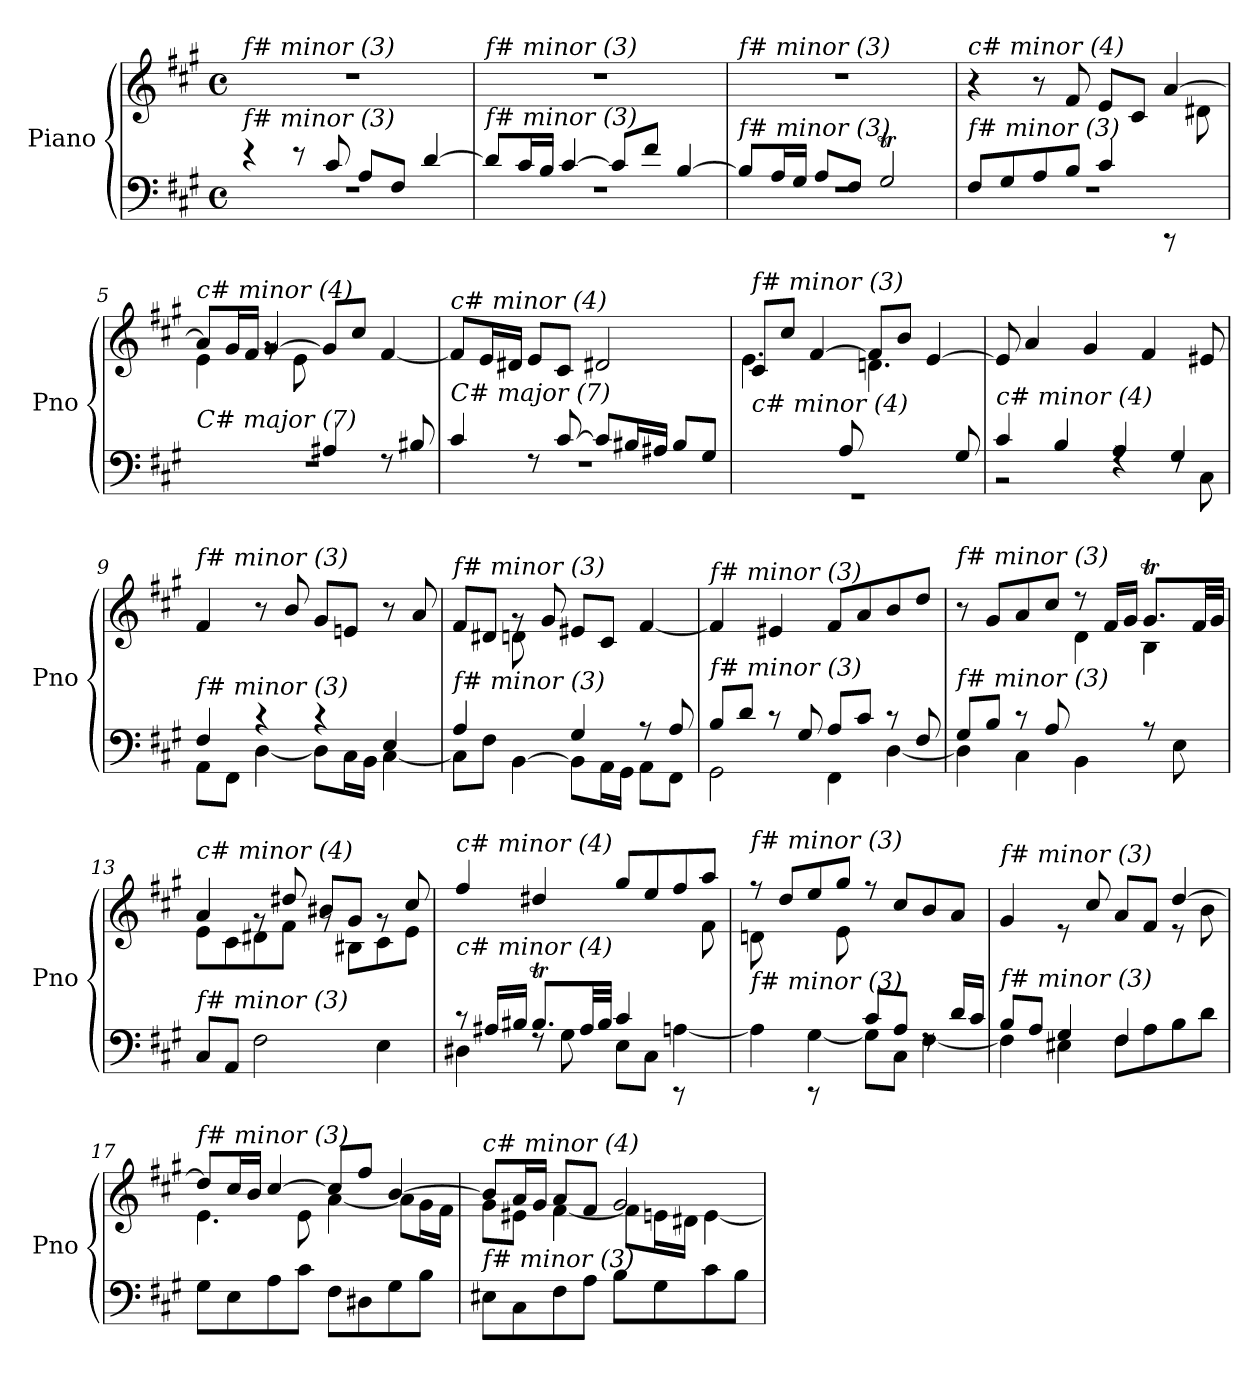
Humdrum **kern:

**kern	**kern
*part1	*part1
*staff2	*staff1
*I"Piano	*
*I'Pno	*
*clefF4	*clefG2
*k[f#c#g#]	*k[f#c#g#]
*M4/4	*M4/4
*met(c)	*met(c)
=1	=1
*^	*
!	!	!LO:TX:i:t=f# minor (3)
!LO:TX:i:t=f# minor (3)	!	!
4r	1rF	1r
8r	.	.
8c#/	.	.
8A/L	.	.
8F#/J	.	.
[4d/	.	.
=2	=2	=2
!	!	!LO:TX:i:t=f# minor (3)
!LO:TX:i:t=f# minor (3)	!	!
8d/L]	1rF	1r
16c#/L	.	.
16B/JJ	.	.
[4c#/	.	.
8c#/L]	.	.
8f#/J	.	.
[4B/	.	.
=3	=3	=3
!	!	!LO:TX:i:t=f# minor (3)
!LO:TX:i:t=f# minor (3)	!	!
8B/L]	1rF	1r
16A/L	.	.
16G#/JJ	.	.
8A/L	.	.
8F#/J	.	.
2G#t/	.	.
=4	=4	=4
*	*	*^
!	!	!LO:TX:i:t=c# minor (4)	!
!LO:TX:i:t=f# minor (3)	!	!	!
8F#/L	1rF	4r	2..ryy
8G#/	.	.	.
8A/	.	8r	.
8B/J	.	8f#/	.
4c#/	.	8e/L	.
.	.	8c#/J	.
8rCC	.	[4a/	.
8ryy	.	.	8d#X\
=5	=5	=5	=5
*	*^	*	*
!	!	!	!LO:TX:i:t=c# minor (4)	!
!LO:TX:i:t=C# major (7)	!	!	!	!
2ryy	2ryy	1rF	8a/L]	4e\
.	.	.	16g#/L	.
.	.	.	16f#/JJ	.
.	.	.	[4g#/	8rg
.	.	.	.	8e\
2ryy	4A#X/	.	8g#/L]	2ryy
.	.	.	8cc#/J	.
.	8rF	.	[4f#/	.
.	8B#X/	.	.	.
*	*v	*v	*	*
*	*	*v	*v
!!LO:LB:g=z
=6	=6	=6
!	!	!LO:TX:i:t=c# minor (4)
!LO:TX:i:t=C# major (7)	!	!
4c#/	1rF	8f#/L]
.	.	16e/L
.	.	16d#X/JJ
8rF	.	8e/L
[8c#/	.	8c#/J
8c#/L]	.	2d#X/
16B#X/L	.	.
16A#X/JJ	.	.
8B#/L	.	.
8G#/J	.	.
=7	=7	=7
*	*	*^
!	!	!LO:TX:i:t=f# minor (3)	!
!LO:TX:i:t=c# minor (4)	!	!	!
4.ryy	1rGG	8c#/L	4.e\
.	.	8cc#/J	.
.	.	[4f#/	.
8A/	.	.	8ryy
4.ryy	.	8f#/L]	4.dn\
.	.	8b/J	.
.	.	[4e/	.
8G#/	.	.	8ryy
=8	=8	=8	=8
!	!	!LO:TX:i:t=f# minor (3)	!
!LO:TX:i:t=c# minor (4)	!	!	!
*	*	*v	*v
4c#/	2r	8e/]
.	.	4a/
4B/	.	.
.	.	4g#/
4A/	4rF	.
.	.	4f#/
4G#/	8rF	.
.	8C#\	8e#X/
=9	=9	=9
!	!	!LO:TX:i:t=f# minor (3)
!LO:TX:i:t=f# minor (3)	!	!
4F#/	8AA\L	4f#/
.	8FF#\J	.
4r	[4D\	8r
.	.	8b/
4r	8D\L]	8g#/L
.	16C#\L	8en/J
.	16BB\JJ	.
4E/	[4C#\	8r
.	.	8a/
!!LO:LB:g=z
=10	=10	=10
*	*^	*^
!	!	!	!LO:TX:i:t=f# minor (3)	!
!LO:TX:i:t=f# minor (3)	!	!	!	!
4ryy	4A/	8C#\L]	8f#/L	4ryy
.	.	8F#\J	8d#X/J	.
8ryy	4ryy	[4BB\	8rg	8dn\L
8B/J	.	.	8g#/	8ryy
2ryy	4G#/	8BB\L]	8e#X/L	2ryy
.	.	16AA\L	8c#/J	.
.	.	16GG#\JJ	.	.
.	8r	8AA\L	[4f#/	.
.	8A/	8FF#\J	.	.
*	*	*	*v	*v
=11	=11	=11	=11
!	!	!	!LO:TX:i:t=f# minor (3)
!LO:TX:i:t=f# minor (3)	!	!	!
*	*v	*v	*
8B/L	2GG#\	4f#/]
8d/J	.	.
8r	.	4e#X/
8G#/	.	.
8A/L	4FF#\	8f#/L
8c#/J	.	8a/
8r	[4D\	8b/
8F#/	.	8dd/J
=12	=12	=12
*	*	*^
!	!	!LO:TX:i:t=f# minor (3)	!
!LO:TX:i:t=f# minor (3)	!	!	!
8G#/L	4D\]	8r	2ryy
8B/J	.	8g#/L	.
8r	4C#\	8a/	.
8A/	.	8cc#/J	.
2ryy	4BB\	8rdd	4d\
.	.	16f#/LL	.
.	.	16g#/JJ	.
.	8rA	8.g#t/L	4B\
.	8E\	.	.
.	.	32f#/LL	.
.	.	32g#/JJJ	.
*v	*v	*	*
=13	=13	=13
!	!LO:TX:i:t=c# minor (4)	!
!LO:TX:i:t=f# minor (3)	!	!
8C#/L	4a/	8e\L
8AA/J	.	8c#\
2F#\	8rg	8d#X\
.	8dd#X/	8f#\J
.	8b#X/L	8rg
.	8g#/J	8B#X\L
4E\	8rg	8c#\
.	8cc#/	8e\J
!!LO:LB:g=z	!!
=14	=14	=14
*^	*	*
!	!	!LO:TX:i:t=c# minor (4)	!
!LO:TX:i:t=c# minor (4)	!	!	!
8r	4D#X\	4ff#/	2..ryy
16A#X/LL	.	.	.
16B#X/JJ	.	.	.
8.B#t/L	8rF	4dd#X/	.
.	8G#\	.	.
32A#/LL	.	.	.
32B#/JJJ	.	.	.
4c#/	8E\L	8gg#/L	.
.	8C#\J	8ee/	.
8rCC	[4An\	8ff#/	.
8ryy	.	8aa/J	8f#\
=15	=15	=15	=15
!	!	!LO:TX:i:t=f# minor (3)	!
!LO:TX:i:t=f# minor (3)	!	!	!
8ryy	4A\]	8rff	8dn\L
8B/J	.	8dd/L	4ryy
8rCC	[4G#\	8ee/	.
8ryy	.	8gg#/J	8e\
8c#/L	8G#\L]	8rff	2ryy
8A/J	8C#\J	8cc#/L	.
8rF	[4F#\	8b/	.
16d/LL	.	8a/J	.
16c#/JJ	.	.	.
=16	=16	=16	=16
*	*^	*	*
!	!	!	!LO:TX:i:t=f# minor (3)	!
!LO:TX:i:t=f# minor (3)	!	!	!	!
2.ryy	8B/L	4F#\]	4g#/	2.ryy
.	8A/J	.	.	.
.	4G#/	4E#X\	8re	.
.	.	.	8cc#/	.
.	4F#/	8F#\L	8a/L	.
.	.	8A\	8f#/J	.
4ryy	4ryy	8B\	[4dd/	8r
.	.	8d\J	.	8b\
=17	=17	=17	=17	=17
!	!	!	!LO:TX:i:t=f# minor (3)	!
!LO:TX:i:t=c# minor (4)	!	!	!	!
*v	*v	*v	*	*
8G#\L	8dd/L]	4.e\
8E\	16cc#/L	.
.	16b/JJ	.
8A\	[4cc#/	.
8c#\J	.	8e\
8F#\L	8cc#/L]	[4a\
8D#X\	8ff#/J	.
8G#\	[4b/	8a\L]
8B\J	.	16g#\L
.	.	16f#\JJ
!!LO:LB:g=z	!!
=18	=18	=18
!	!LO:TX:i:t=c# minor (4)	!
!LO:TX:i:t=f# minor (3)	!	!
8E#X\L	8b/L]	8g#\L
8C#\	16a/L	8e#X\J
.	16g#/JJ	.
8F#\	8a/L	[4f#\
8A\J	8f#/J	.
8B\L	2g#/	8f#\L]
8G#\	.	16en\L
.	.	16d#X\JJ
8c#\	.	[4e\
8B\J	.	.
*	*v	*v
=	=
*-	*-
